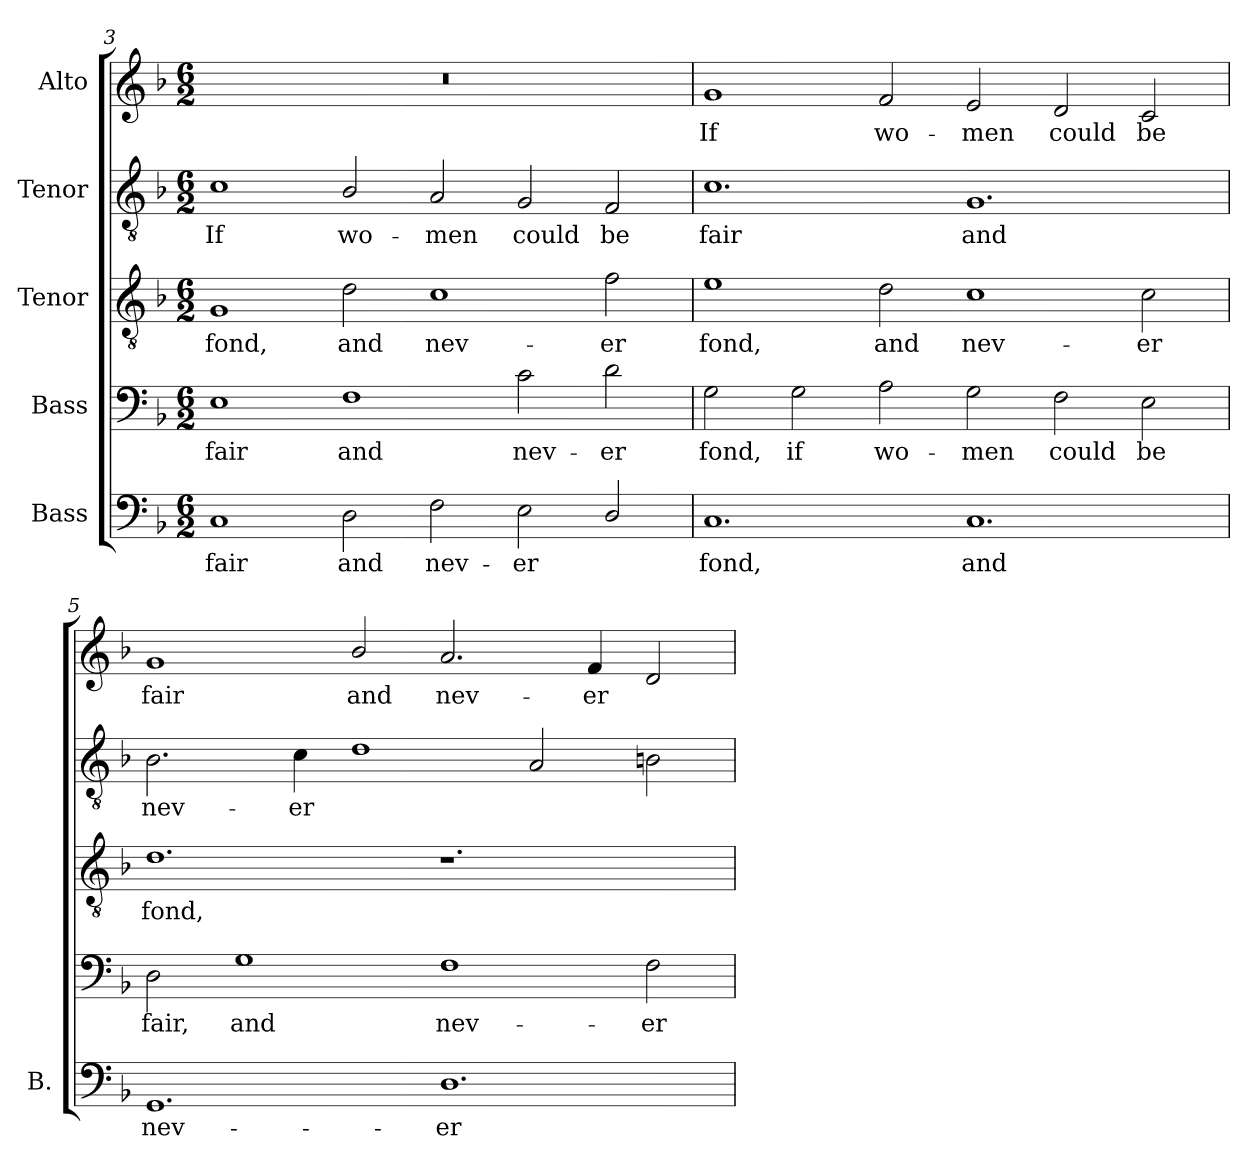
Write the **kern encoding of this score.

**kern	**text	**kern	**text	**kern	**text	**kern	**text	**kern	**text
*part5	*part5	*part4	*part4	*part3	*part3	*part2	*part2	*part1	*part1
*staff5	*staff5	*staff4	*staff4	*staff3	*staff3	*staff2	*staff2	*staff1	*staff1
*I"Bass	*	*I"Bass	*	*I"Tenor	*	*I"Tenor	*	*I"Alto	*
*I'B.	*	*	*	*	*	*	*	*	*
*clefF4	*	*clefF4	*	*clefGv2	*	*clefGv2	*	*clefG2	*
*	*	*ITrd7c12	*	*ITrd7c12	*	*ITrd7c12	*	*	*
*k[b-]	*	*k[b-]	*	*k[b-]	*	*k[b-]	*	*k[b-]	*
*F:	*	*F:	*	*F:	*	*F:	*	*F:	*
*M6/2	*	*M6/2	*	*M6/2	*	*M6/2	*	*M6/2	*
=3	=3	=3	=3	=3	=3	=3	=3	=3	=3
!	!LO:LY:b:color=#000000	!	!	!	!	!	!	!	!
!	!	!	!LO:LY:b:color=#000000	!	!	!	!	!	!
!	!	!	!	!	!LO:LY:b:color=#000000	!	!	!	!
!	!	!	!	!	!	!	!LO:LY:b:color=#000000	!LO:N:vis=1	!
1Ci	fair	1EEi	fair	1GGi	fond,	1Ci	If	0.r	.
!	!LO:LY:b:color=#000000	!	!	!	!	!	!	!	!
!	!	!	!LO:LY:b:color=#000000	!	!	!	!	!	!
!	!	!	!	!	!LO:LY:b:color=#000000	!	!	!	!
!	!	!	!	!	!	!	!LO:LY:b:color=#000000	!	!
2Di\	and	1FFi	and	2Di\	and	2BB-i/	wo-	.	.
!	!LO:LY:b:color=#000000	!	!	!	!	!	!	!	!
!	!	!	!	!	!LO:LY:b:color=#000000	!	!	!	!
!	!	!	!	!	!	!	!LO:LY:b:color=#000000	!	!
2Fi\	nev-	.	.	1Ci	nev-	2AAi/	-men	.	.
!	!LO:LY:b:color=#000000	!	!	!	!	!	!	!	!
!	!	!	!LO:LY:b:color=#000000	!	!	!	!	!	!
!	!	!	!	!	!	!	!LO:LY:b:color=#000000	!	!
2Ei\	-er	2Ci\	nev-	.	.	2GGi/	could	.	.
!	!	!	!LO:LY:b:color=#000000	!	!	!	!	!	!
!	!	!	!	!	!LO:LY:b:color=#000000	!	!	!	!
!	!	!	!	!	!	!	!LO:LY:b:color=#000000	!	!
2Di/	.	2Di\	-er	2Fi\	-er	2FFi/	be	.	.
!!LO:LB:g=z
=4	=4	=4	=4	=4	=4	=4	=4	=4	=4
!	!LO:LY:b:color=#000000	!	!	!	!	!	!	!	!
!	!	!	!LO:LY:b:color=#000000	!	!	!	!	!	!
!	!	!	!	!	!LO:LY:b:color=#000000	!	!	!	!
!	!	!	!	!	!	!	!LO:LY:b:color=#000000	!	!
!	!	!	!	!	!	!	!	!	!LO:LY:b:color=#000000
1.Ci	fond,	2GGi\	fond,	1Ei	fond,	1.Ci	fair	1gi	If
!	!	!	!LO:LY:b:color=#000000	!	!	!	!	!	!
.	.	2GGi\	if	.	.	.	.	.	.
!	!	!	!LO:LY:b:color=#000000	!	!	!	!	!	!
!	!	!	!	!	!LO:LY:b:color=#000000	!	!	!	!
!	!	!	!	!	!	!	!	!	!LO:LY:b:color=#000000
.	.	2AAi\	wo-	2Di\	and	.	.	2fi/	wo-
!	!LO:LY:b:color=#000000	!	!	!	!	!	!	!	!
!	!	!	!LO:LY:b:color=#000000	!	!	!	!	!	!
!	!	!	!	!	!LO:LY:b:color=#000000	!	!	!	!
!	!	!	!	!	!	!	!LO:LY:b:color=#000000	!	!
!	!	!	!	!	!	!	!	!	!LO:LY:b:color=#000000
1.Ci	and	2GGi\	-men	1Ci	nev-	1.GGi	and	2ei/	-men
!	!	!	!LO:LY:b:color=#000000	!	!	!	!	!	!
!	!	!	!	!	!	!	!	!	!LO:LY:b:color=#000000
.	.	2FFi\	could	.	.	.	.	2di/	could
!	!	!	!LO:LY:b:color=#000000	!	!	!	!	!	!
!	!	!	!	!	!LO:LY:b:color=#000000	!	!	!	!
!	!	!	!	!	!	!	!	!	!LO:LY:b:color=#000000
.	.	2EEi\	be	2Ci\	-er	.	.	2ci/	be
=5	=5	=5	=5	=5	=5	=5	=5	=5	=5
!	!LO:LY:b:color=#000000	!	!	!	!	!	!	!	!
!	!	!	!LO:LY:b:color=#000000	!	!	!	!	!	!
!	!	!	!	!	!LO:LY:b:color=#000000	!	!	!	!
!	!	!	!	!	!	!	!LO:LY:b:color=#000000	!	!
!	!	!	!	!	!	!	!	!	!LO:LY:b:color=#000000
1.GGi	nev-	2DDi\	fair,	1.Di	fond,	2.BB-i\	nev-	1gi	fair
!	!	!	!LO:LY:b:color=#000000	!	!	!	!	!	!
.	.	1GGi	and	.	.	.	.	.	.
!	!	!	!	!	!	!	!LO:LY:b:color=#000000	!	!
.	.	.	.	.	.	4Ci\	-er	.	.
!	!	!	!	!	!	!	!	!	!LO:LY:b:color=#000000
.	.	.	.	.	.	1Di	.	2b-i/	and
!	!LO:LY:b:color=#000000	!	!	!	!	!	!	!	!
!	!	!	!LO:LY:b:color=#000000	!	!	!	!	!	!
!	!	!	!	!	!	!	!	!	!LO:LY:b:color=#000000
1.Di	-er	1FFi	nev-	1.r	.	.	.	2.ai/	nev-
.	.	.	.	.	.	2AAi/	.	.	.
!	!	!	!	!	!	!	!	!	!LO:LY:b:color=#000000
.	.	.	.	.	.	.	.	4fi/	-er
!	!	!	!LO:LY:b:color=#000000	!	!	!	!	!	!
.	.	2FFi\	-er	.	.	2BBni\	.	2di/	.
=	=	=	=	=	=	=	=	=	=
*-	*-	*-	*-	*-	*-	*-	*-	*-	*-
